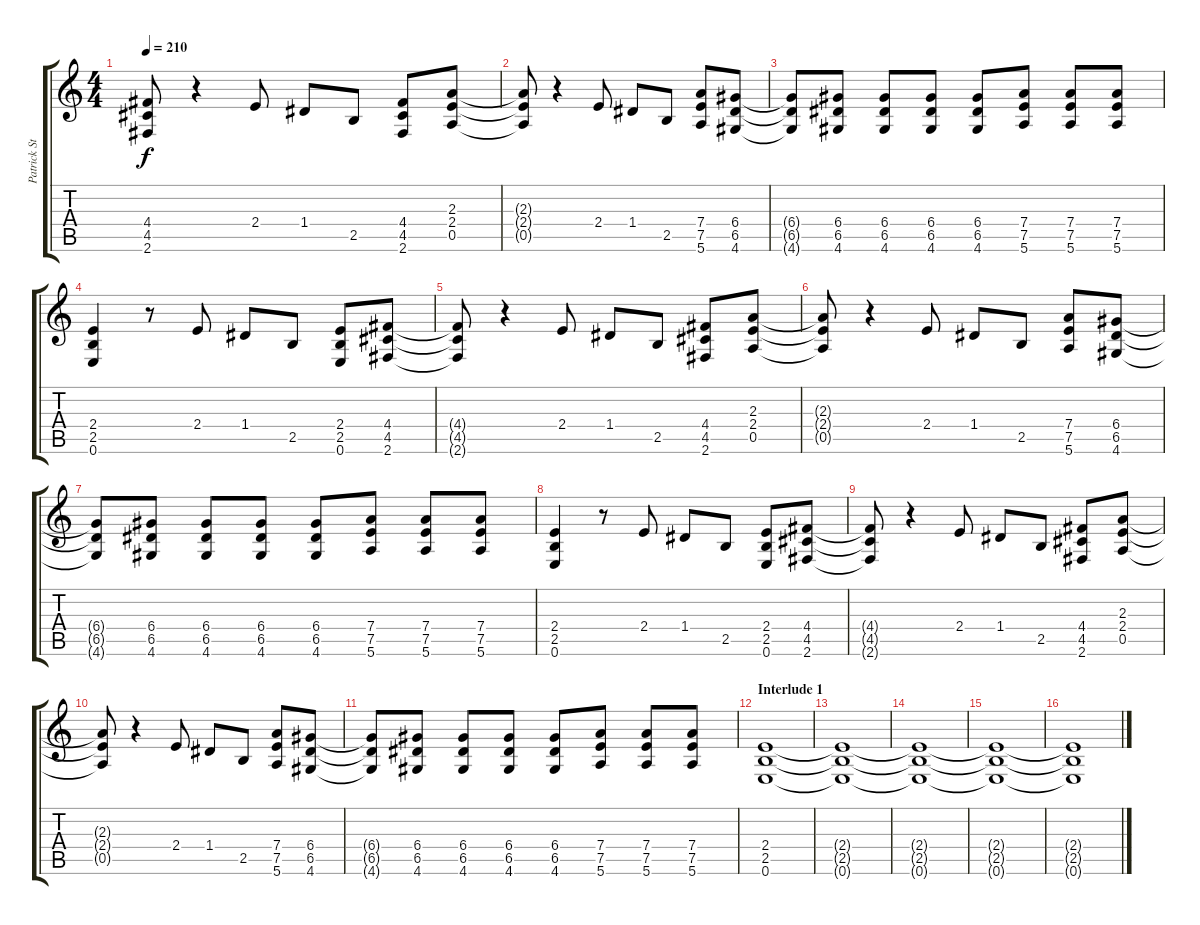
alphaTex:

\track ("Patrick Stump (Rythmn Guitar)" "Patrick St") {instrument overdrivenguitar}
\staff {score tabs}
\tuning (E4 B3 G3 D3 A2 E2) {hide}
\ts (4 4)
\tempo 210
\clef g2
\ks c
(4.4{t} 4.5{t} 2.6{t}).8{dy f volume 15} r.4 2.4.8 1.4.8 2.5.8 (4.4 4.5 2.6).8 (2.3 2.4 0.5).8 |
(2.3{t} 2.4{t} 0.5{t}).8{volume 15} r.4 2.4.8 1.4.8 2.5.8 (7.4 7.5 5.6).8 (6.4 6.5 4.6).8 |
(6.4{t} 6.5{t} 4.6{t}).8{volume 15} (6.4 6.5 4.6).8 (6.4 6.5 4.6).8 (6.4 6.5 4.6).8 (6.4 6.5 4.6).8 (7.4 7.5 5.6).8 (7.4 7.5 5.6).8 (7.4 7.5 5.6).8 |
(2.4 2.5 0.6).4{volume 15} r.8 2.4.8 1.4.8 2.5.8 (2.4 2.5 0.6).8 (4.4 4.5 2.6).8 |
(4.4{t} 4.5{t} 2.6{t}).8{volume 15} r.4 2.4.8 1.4.8 2.5.8 (4.4 4.5 2.6).8 (2.3 2.4 0.5).8 |
(2.3{t} 2.4{t} 0.5{t}).8{volume 15} r.4 2.4.8 1.4.8 2.5.8 (7.4 7.5 5.6).8 (6.4 6.5 4.6).8 |
(6.4{t} 6.5{t} 4.6{t}).8{volume 15} (6.4 6.5 4.6).8 (6.4 6.5 4.6).8 (6.4 6.5 4.6).8 (6.4 6.5 4.6).8 (7.4 7.5 5.6).8 (7.4 7.5 5.6).8 (7.4 7.5 5.6).8 |
(2.4 2.5 0.6).4{volume 15} r.8 2.4.8 1.4.8 2.5.8 (2.4 2.5 0.6).8 (4.4 4.5 2.6).8 |
(4.4{t} 4.5{t} 2.6{t}).8{volume 15} r.4 2.4.8 1.4.8 2.5.8 (4.4 4.5 2.6).8 (2.3 2.4 0.5).8 |
(2.3{t} 2.4{t} 0.5{t}).8{volume 15} r.4 2.4.8 1.4.8 2.5.8 (7.4 7.5 5.6).8 (6.4 6.5 4.6).8 |
(6.4{t} 6.5{t} 4.6{t}).8{volume 15} (6.4 6.5 4.6).8 (6.4 6.5 4.6).8 (6.4 6.5 4.6).8 (6.4 6.5 4.6).8 (7.4 7.5 5.6).8 (7.4 7.5 5.6).8 (7.4 7.5 5.6).8 |
\section ("" "Interlude 1")
(2.4 2.5 0.6).1{volume 12} |
(2.4{t} 2.5{t} 0.6{t}).1 |
(2.4{t} 2.5{t} 0.6{t}).1 |
(2.4{t} 2.5{t} 0.6{t}).1 |
(2.4{t} 2.5{t} 0.6{t}).1
